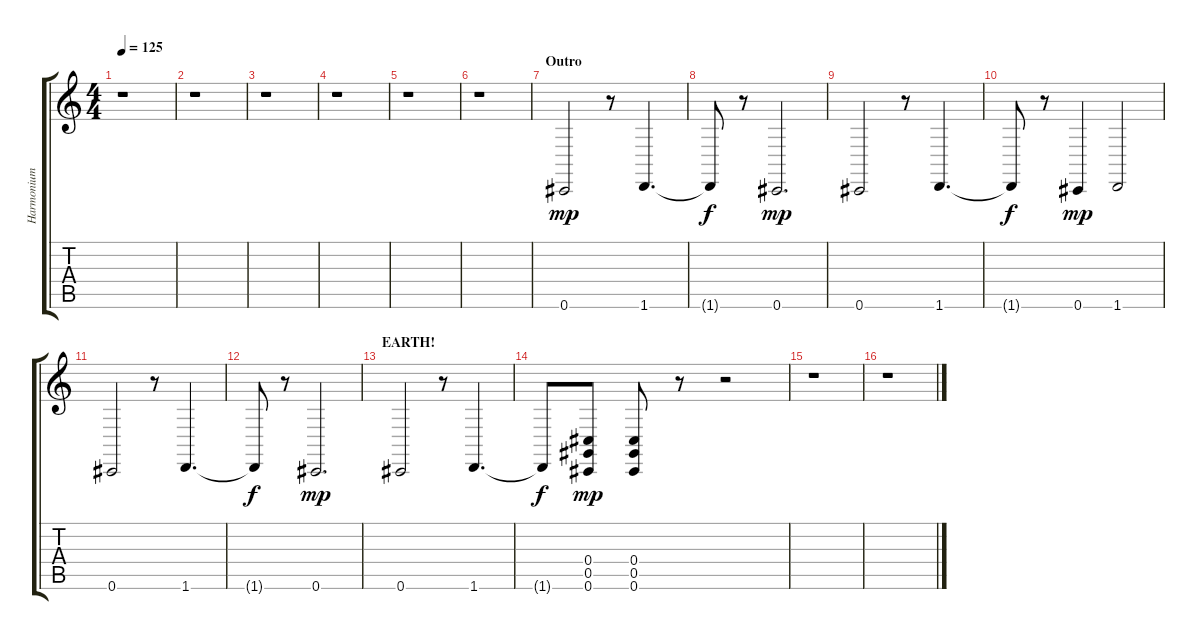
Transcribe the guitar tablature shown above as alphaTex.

\track ("Harmonium" "Harmonium") {instrument reedorgan}
\staff {score tabs}
\tuning (Eb4 Bb3 Gb3 Db3 Ab2 Db2) {hide}
\ts (4 4)
\tempo 125
\clef g2
\ks c
r.1{dy mf} |
r.1 |
r.1 |
r.1 |
r.1 |
r.1 |
\section ("" "Outro")
0.6.2{dy mp} r.8 1.6.4{d} |
1.6{t}.8{dy f} r.8 0.6.2{d dy mp} |
0.6.2 r.8 1.6.4{d} |
1.6{t}.8{dy f} r.8 0.6.4{dy mp} 1.6.2 |
0.6.2 r.8 1.6.4{d} |
1.6{t}.8{dy f} r.8 0.6.2{d dy mp} |
\section ("" "EARTH!")
0.6.2 r.8 1.6.4{d} |
1.6{t}.8{dy f} (0.4 0.5 0.6).8{dy mp} (0.4 0.5 0.6).8 r.8 r.2 |
r.1 |
r.1
